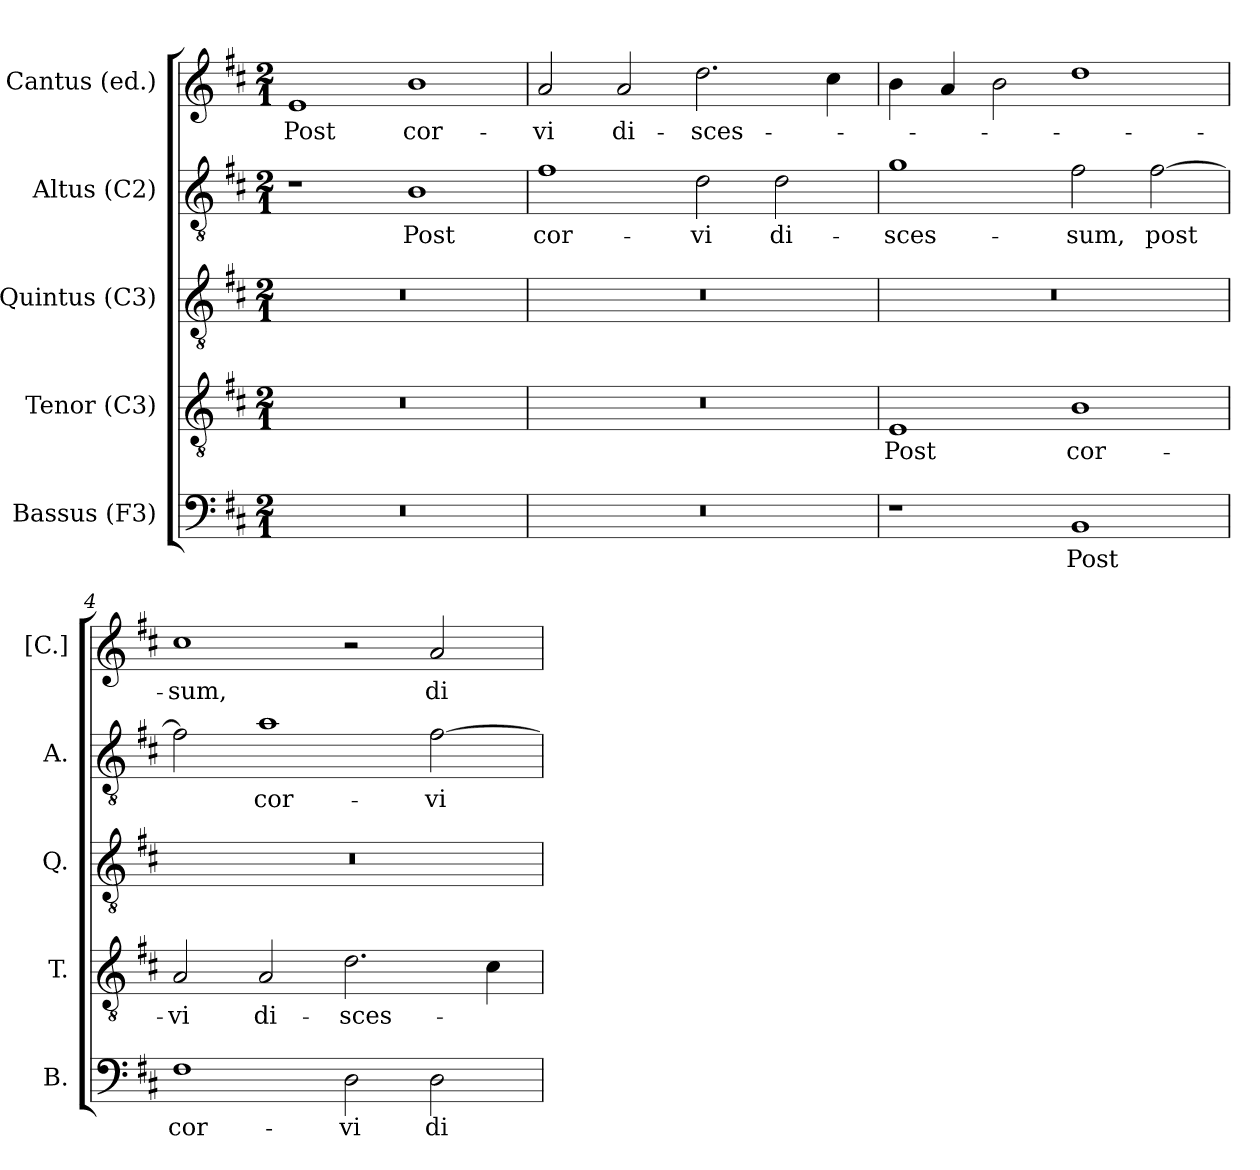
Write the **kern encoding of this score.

**kern	**text	**kern	**text	**kern	**kern	**text	**kern	**text
*part5	*part5	*part4	*part4	*part3	*part2	*part2	*part1	*part1
*staff5	*staff5	*staff4	*staff4	*staff3	*staff2	*staff2	*staff1	*staff1
*I"Bassus (F3)	*	*I"Tenor (C3)	*	*I"Quintus (C3)	*I"Altus (C2)	*	*I"Cantus (ed.)	*
*I'B.	*	*I'T.	*	*I'Q.	*I'A.	*	*I'[C.]	*
!!LO:PB:g=z
*clefF4	*	*clefGv2	*	*clefGv2	*clefGv2	*	*clefG2	*
*	*	*ITrd7c12	*	*ITrd7c12	*	*	*	*
*k[f#c#]	*	*k[f#c#]	*	*k[f#c#]	*k[f#c#]	*	*k[f#c#]	*
*D:	*	*D:	*	*D:	*D:	*	*D:	*
*M2/1	*	*M2/1	*	*M2/1	*M2/1	*	*M2/1	*
=1	=1	=1	=1	=1	=1	=1	=1	=1
!LO:N:vis=1	!	!LO:N:vis=1	!	!LO:N:vis=1	!	!	!	!
!	!	!	!	!	!	!	!	!LO:LY:b:color=#000000
0r	.	0r	.	0r	1r	.	1ei	Post
!	!	!	!	!	!	!LO:LY:b:color=#000000	!	!
!	!	!	!	!	!	!	!	!LO:LY:b:color=#000000
.	.	.	.	.	1Bi	Post	1bi	cor-
=2	=2	=2	=2	=2	=2	=2	=2	=2
!LO:N:vis=1	!	!LO:N:vis=1	!	!LO:N:vis=1	!	!	!	!
!	!	!	!	!	!	!LO:LY:b:color=#000000	!	!
!	!	!	!	!	!	!	!	!LO:LY:b:color=#000000
0r	.	0r	.	0r	1f#i	cor-	2ai/	-vi
!	!	!	!	!	!	!	!	!LO:LY:b:color=#000000
.	.	.	.	.	.	.	2ai/	di-
!	!	!	!	!	!	!LO:LY:b:color=#000000	!	!
!	!	!	!	!	!	!	!	!LO:LY:b:color=#000000
.	.	.	.	.	2di\	-vi	2.ddi\	-sces-
!	!	!	!	!	!	!LO:LY:b:color=#000000	!	!
.	.	.	.	.	2di\	di-	.	.
.	.	.	.	.	.	.	4cc#i\	.
=3	=3	=3	=3	=3	=3	=3	=3	=3
!	!	!	!LO:LY:b:color=#000000	!LO:N:vis=1	!	!	!	!
!	!	!	!	!	!	!LO:LY:b:color=#000000	!	!
1r	.	1EEi	Post	0r	1gi	-sces-	4bi\	.
.	.	.	.	.	.	.	4ai/	.
.	.	.	.	.	.	.	2bi\	.
!	!LO:LY:b:color=#000000	!	!	!	!	!	!	!
!	!	!	!LO:LY:b:color=#000000	!	!	!	!	!
!	!	!	!	!	!	!LO:LY:b:color=#000000	!	!
1BBi	Post	1BBi	cor-	.	2f#i\	-sum,	1ddi	.
!	!	!	!	!	!	!LO:LY:b:color=#000000	!	!
.	.	.	.	.	[2f#i\	post	.	.
=4	=4	=4	=4	=4	=4	=4	=4	=4
!	!LO:LY:b:color=#000000	!	!	!	!	!	!	!
!	!	!	!LO:LY:b:color=#000000	!LO:N:vis=1	!	!	!	!
!	!	!	!	!	!	!	!	!LO:LY:b:color=#000000
1F#i	cor-	2AAi/	-vi	0r	2f#i\]	.	1cc#i	-sum,
!	!	!	!LO:LY:b:color=#000000	!	!	!	!	!
!	!	!	!	!	!	!LO:LY:b:color=#000000	!	!
.	.	2AAi/	di-	.	1ai	cor-	.	.
!	!LO:LY:b:color=#000000	!	!	!	!	!	!	!
!	!	!	!LO:LY:b:color=#000000	!	!	!	!	!
2Di\	-vi	2.Di\	-sces-	.	.	.	2r	.
!	!LO:LY:b:color=#000000	!	!	!	!	!	!	!
!	!	!	!	!	!	!LO:LY:b:color=#000000	!	!
!	!	!	!	!	!	!	!	!LO:LY:b:color=#000000
2Di\	di-	.	.	.	[2f#i\	-vi	2ai/	di-
.	.	4C#i\	.	.	.	.	.	.
=	=	=	=	=	=	=	=	=
*-	*-	*-	*-	*-	*-	*-	*-	*-
